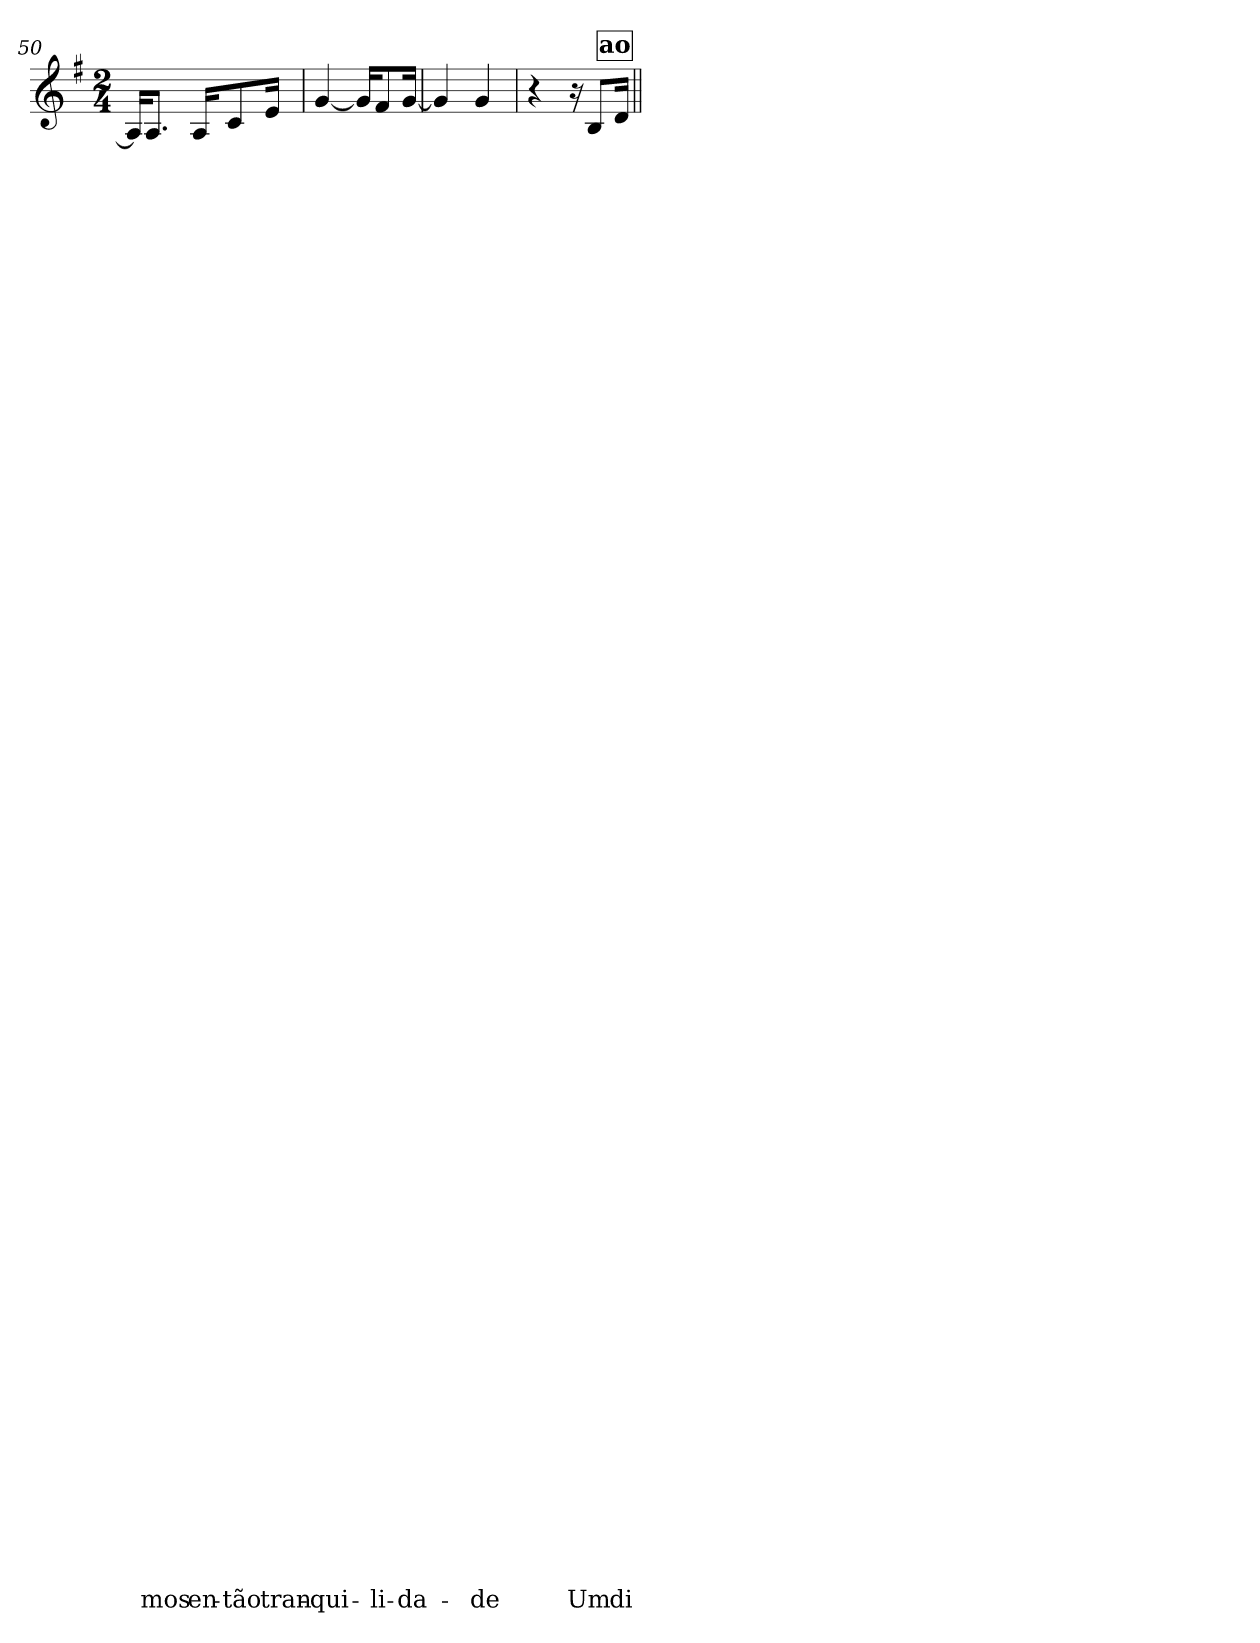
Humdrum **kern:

**kern	**text	**text	**text	**text	**text	**text	**text	**text	**text	**text	**text	**text	**text	**text	**text	**text	**text	**text	**text	**text	**text	**text	**text	**text	**text	**text	**text	**text	**text	**text	**text	**text	**text	**text	**text	**text	**text	**text	**text	**text	**text	**text	**text	**text	**text	**text	**text	**text	**text	**text	**text	**text	**text	**text	**text	**text	**text	**text	**text	**text	**text
*part1	*part1	*part1	*part1	*part1	*part1	*part1	*part1	*part1	*part1	*part1	*part1	*part1	*part1	*part1	*part1	*part1	*part1	*part1	*part1	*part1	*part1	*part1	*part1	*part1	*part1	*part1	*part1	*part1	*part1	*part1	*part1	*part1	*part1	*part1	*part1	*part1	*part1	*part1	*part1	*part1	*part1	*part1	*part1	*part1	*part1	*part1	*part1	*part1	*part1	*part1	*part1	*part1	*part1	*part1	*part1	*part1	*part1	*part1	*part1	*part1	*part1
*staff1	*staff1	*staff1	*staff1	*staff1	*staff1	*staff1	*staff1	*staff1	*staff1	*staff1	*staff1	*staff1	*staff1	*staff1	*staff1	*staff1	*staff1	*staff1	*staff1	*staff1	*staff1	*staff1	*staff1	*staff1	*staff1	*staff1	*staff1	*staff1	*staff1	*staff1	*staff1	*staff1	*staff1	*staff1	*staff1	*staff1	*staff1	*staff1	*staff1	*staff1	*staff1	*staff1	*staff1	*staff1	*staff1	*staff1	*staff1	*staff1	*staff1	*staff1	*staff1	*staff1	*staff1	*staff1	*staff1	*staff1	*staff1	*staff1	*staff1	*staff1	*staff1
*clefG2	*	*	*	*	*	*	*	*	*	*	*	*	*	*	*	*	*	*	*	*	*	*	*	*	*	*	*	*	*	*	*	*	*	*	*	*	*	*	*	*	*	*	*	*	*	*	*	*	*	*	*	*	*	*	*	*	*	*	*	*	*
*k[f#]	*	*	*	*	*	*	*	*	*	*	*	*	*	*	*	*	*	*	*	*	*	*	*	*	*	*	*	*	*	*	*	*	*	*	*	*	*	*	*	*	*	*	*	*	*	*	*	*	*	*	*	*	*	*	*	*	*	*	*	*	*
*G:	*	*	*	*	*	*	*	*	*	*	*	*	*	*	*	*	*	*	*	*	*	*	*	*	*	*	*	*	*	*	*	*	*	*	*	*	*	*	*	*	*	*	*	*	*	*	*	*	*	*	*	*	*	*	*	*	*	*	*	*	*
*M2/4	*	*	*	*	*	*	*	*	*	*	*	*	*	*	*	*	*	*	*	*	*	*	*	*	*	*	*	*	*	*	*	*	*	*	*	*	*	*	*	*	*	*	*	*	*	*	*	*	*	*	*	*	*	*	*	*	*	*	*	*	*
=50	=50	=50	=50	=50	=50	=50	=50	=50	=50	=50	=50	=50	=50	=50	=50	=50	=50	=50	=50	=50	=50	=50	=50	=50	=50	=50	=50	=50	=50	=50	=50	=50	=50	=50	=50	=50	=50	=50	=50	=50	=50	=50	=50	=50	=50	=50	=50	=50	=50	=50	=50	=50	=50	=50	=50	=50	=50	=50	=50	=50	=50
16A/KL]	.	.	.	.	.	.	.	.	.	.	.	.	.	.	.	.	.	.	.	.	.	.	.	.	.	.	.	.	.	.	.	.	.	.	.	.	.	.	.	.	.	.	.	.	.	.	.	.	.	.	.	.	.	.	.	.	.	.	.	.	.
!	!	!	!	!	!	!	!	!	!	!	!	!	!	!	!	!	!	!	!	!	!	!	!	!	!	!	!	!	!	!	!	!	!	!	!	!	!	!	!	!	!	!	!	!	!	!	!	!	!	!	!	!	!	!	!	!	!	!	!	!	!LO:LY:b
8.A/J	.	.	.	.	.	.	.	.	.	.	.	.	.	.	.	.	.	.	.	.	.	.	.	.	.	.	.	.	.	.	.	.	.	.	.	.	.	.	.	.	.	.	.	.	.	.	.	.	.	.	.	.	.	.	.	.	.	.	.	.	-mos
!	!	!	!	!	!	!	!	!	!	!	!	!	!	!	!	!	!	!	!	!	!	!	!	!	!	!	!	!	!	!	!	!	!	!	!	!	!	!	!	!	!	!	!	!	!	!	!	!	!	!	!	!	!	!	!	!	!	!	!	!	!LO:LY:b
16A/KL	.	.	.	.	.	.	.	.	.	.	.	.	.	.	.	.	.	.	.	.	.	.	.	.	.	.	.	.	.	.	.	.	.	.	.	.	.	.	.	.	.	.	.	.	.	.	.	.	.	.	.	.	.	.	.	.	.	.	.	.	en-
!	!	!	!	!	!	!	!	!	!	!	!	!	!	!	!	!	!	!	!	!	!	!	!	!	!	!	!	!	!	!	!	!	!	!	!	!	!	!	!	!	!	!	!	!	!	!	!	!	!	!	!	!	!	!	!	!	!	!	!	!	!LO:LY:b
8c/	.	.	.	.	.	.	.	.	.	.	.	.	.	.	.	.	.	.	.	.	.	.	.	.	.	.	.	.	.	.	.	.	.	.	.	.	.	.	.	.	.	.	.	.	.	.	.	.	.	.	.	.	.	.	.	.	.	.	.	.	-tão
!	!	!	!	!	!	!	!	!	!	!	!	!	!	!	!	!	!	!	!	!	!	!	!	!	!	!	!	!	!	!	!	!	!	!	!	!	!	!	!	!	!	!	!	!	!	!	!	!	!	!	!	!	!	!	!	!	!	!	!	!	!LO:LY:b
16e/Jk	.	.	.	.	.	.	.	.	.	.	.	.	.	.	.	.	.	.	.	.	.	.	.	.	.	.	.	.	.	.	.	.	.	.	.	.	.	.	.	.	.	.	.	.	.	.	.	.	.	.	.	.	.	.	.	.	.	.	.	.	tran-
=51	=51	=51	=51	=51	=51	=51	=51	=51	=51	=51	=51	=51	=51	=51	=51	=51	=51	=51	=51	=51	=51	=51	=51	=51	=51	=51	=51	=51	=51	=51	=51	=51	=51	=51	=51	=51	=51	=51	=51	=51	=51	=51	=51	=51	=51	=51	=51	=51	=51	=51	=51	=51	=51	=51	=51	=51	=51	=51	=51	=51	=51
!	!	!	!	!	!	!	!	!	!	!	!	!	!	!	!	!	!	!	!	!	!	!	!	!	!	!	!	!	!	!	!	!	!	!	!	!	!	!	!	!	!	!	!	!	!	!	!	!	!	!	!	!	!	!	!	!	!	!	!	!	!LO:LY:b
[4g/	.	.	.	.	.	.	.	.	.	.	.	.	.	.	.	.	.	.	.	.	.	.	.	.	.	.	.	.	.	.	.	.	.	.	.	.	.	.	.	.	.	.	.	.	.	.	.	.	.	.	.	.	.	.	.	.	.	.	.	.	-qui-
16g/KL]	.	.	.	.	.	.	.	.	.	.	.	.	.	.	.	.	.	.	.	.	.	.	.	.	.	.	.	.	.	.	.	.	.	.	.	.	.	.	.	.	.	.	.	.	.	.	.	.	.	.	.	.	.	.	.	.	.	.	.	.	.
!	!	!	!	!	!	!	!	!	!	!	!	!	!	!	!	!	!	!	!	!	!	!	!	!	!	!	!	!	!	!	!	!	!	!	!	!	!	!	!	!	!	!	!	!	!	!	!	!	!	!	!	!	!	!	!	!	!	!	!	!	!LO:LY:b
8f#/	.	.	.	.	.	.	.	.	.	.	.	.	.	.	.	.	.	.	.	.	.	.	.	.	.	.	.	.	.	.	.	.	.	.	.	.	.	.	.	.	.	.	.	.	.	.	.	.	.	.	.	.	.	.	.	.	.	.	.	.	-li-
!	!	!	!	!	!	!	!	!	!	!	!	!	!	!	!	!	!	!	!	!	!	!	!	!	!	!	!	!	!	!	!	!	!	!	!	!	!	!	!	!	!	!	!	!	!	!	!	!	!	!	!	!	!	!	!	!	!	!	!	!	!LO:LY:b
[16g/Jk	.	.	.	.	.	.	.	.	.	.	.	.	.	.	.	.	.	.	.	.	.	.	.	.	.	.	.	.	.	.	.	.	.	.	.	.	.	.	.	.	.	.	.	.	.	.	.	.	.	.	.	.	.	.	.	.	.	.	.	.	-da-
=52	=52	=52	=52	=52	=52	=52	=52	=52	=52	=52	=52	=52	=52	=52	=52	=52	=52	=52	=52	=52	=52	=52	=52	=52	=52	=52	=52	=52	=52	=52	=52	=52	=52	=52	=52	=52	=52	=52	=52	=52	=52	=52	=52	=52	=52	=52	=52	=52	=52	=52	=52	=52	=52	=52	=52	=52	=52	=52	=52	=52	=52
4g/]	.	.	.	.	.	.	.	.	.	.	.	.	.	.	.	.	.	.	.	.	.	.	.	.	.	.	.	.	.	.	.	.	.	.	.	.	.	.	.	.	.	.	.	.	.	.	.	.	.	.	.	.	.	.	.	.	.	.	.	.	.
!	!	!	!	!	!	!	!	!	!	!	!	!	!	!	!	!	!	!	!	!	!	!	!	!	!	!	!	!	!	!	!	!	!	!	!	!	!	!	!	!	!	!	!	!	!	!	!	!	!	!	!	!	!	!	!	!	!	!	!	!	!LO:LY:b
4g/	.	.	.	.	.	.	.	.	.	.	.	.	.	.	.	.	.	.	.	.	.	.	.	.	.	.	.	.	.	.	.	.	.	.	.	.	.	.	.	.	.	.	.	.	.	.	.	.	.	.	.	.	.	.	.	.	.	.	.	.	-de
!!LO:REH:place=s1:b:fs=9:t=ao:qo=1.75
=53	=53	=53	=53	=53	=53	=53	=53	=53	=53	=53	=53	=53	=53	=53	=53	=53	=53	=53	=53	=53	=53	=53	=53	=53	=53	=53	=53	=53	=53	=53	=53	=53	=53	=53	=53	=53	=53	=53	=53	=53	=53	=53	=53	=53	=53	=53	=53	=53	=53	=53	=53	=53	=53	=53	=53	=53	=53	=53	=53	=53	=53
4r	.	.	.	.	.	.	.	.	.	.	.	.	.	.	.	.	.	.	.	.	.	.	.	.	.	.	.	.	.	.	.	.	.	.	.	.	.	.	.	.	.	.	.	.	.	.	.	.	.	.	.	.	.	.	.	.	.	.	.	.	.
16r	.	.	.	.	.	.	.	.	.	.	.	.	.	.	.	.	.	.	.	.	.	.	.	.	.	.	.	.	.	.	.	.	.	.	.	.	.	.	.	.	.	.	.	.	.	.	.	.	.	.	.	.	.	.	.	.	.	.	.	.	.
!	!	!	!	!	!	!	!	!	!	!	!	!	!	!	!	!	!	!	!	!	!	!	!	!	!	!	!	!	!	!	!	!	!	!	!	!	!	!	!	!	!	!	!	!	!	!	!	!	!	!	!	!	!	!	!	!	!	!	!	!	!LO:LY:b
8B/L	.	.	.	.	.	.	.	.	.	.	.	.	.	.	.	.	.	.	.	.	.	.	.	.	.	.	.	.	.	.	.	.	.	.	.	.	.	.	.	.	.	.	.	.	.	.	.	.	.	.	.	.	.	.	.	.	.	.	.	.	Um
!	!	!	!	!	!	!	!	!	!	!	!	!	!	!	!	!	!	!	!	!	!	!	!	!	!	!	!	!	!	!	!	!	!	!	!	!	!	!	!	!	!	!	!	!	!	!	!	!	!	!	!	!	!	!	!	!	!	!	!	!	!LO:LY:b
16d/Jk	.	.	.	.	.	.	.	.	.	.	.	.	.	.	.	.	.	.	.	.	.	.	.	.	.	.	.	.	.	.	.	.	.	.	.	.	.	.	.	.	.	.	.	.	.	.	.	.	.	.	.	.	.	.	.	.	.	.	.	.	di-
=||	=||	=||	=||	=||	=||	=||	=||	=||	=||	=||	=||	=||	=||	=||	=||	=||	=||	=||	=||	=||	=||	=||	=||	=||	=||	=||	=||	=||	=||	=||	=||	=||	=||	=||	=||	=||	=||	=||	=||	=||	=||	=||	=||	=||	=||	=||	=||	=||	=||	=||	=||	=||	=||	=||	=||	=||	=||	=||	=||	=||	=||
*-	*-	*-	*-	*-	*-	*-	*-	*-	*-	*-	*-	*-	*-	*-	*-	*-	*-	*-	*-	*-	*-	*-	*-	*-	*-	*-	*-	*-	*-	*-	*-	*-	*-	*-	*-	*-	*-	*-	*-	*-	*-	*-	*-	*-	*-	*-	*-	*-	*-	*-	*-	*-	*-	*-	*-	*-	*-	*-	*-	*-	*-
